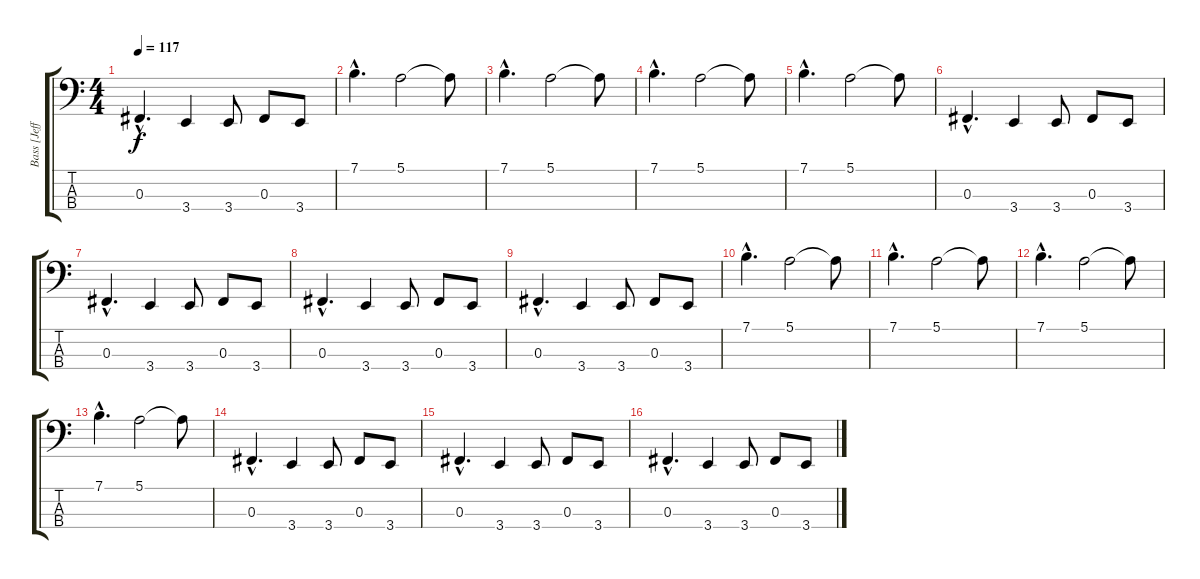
\track ("Bass [Jeff Caxide]" "Bass [Jeff") {instrument electricbasspick}
\staff {score tabs}
\tuning (E2 B1 Gb1 Db1) {hide}
\ts (4 4)
\tempo 117
\clef f4
\ks c
0.3{hac}.4{d dy f} 3.4.4 3.4.8 0.3.8 3.4.8 |
7.1{hac}.4{d volume 11 instrument synthstrings1} 5.1.2 5.1{t}.8 |
7.1{hac}.4{d} 5.1.2 5.1{t}.8 |
7.1{hac}.4{d} 5.1.2 5.1{t}.8 |
7.1{hac}.4{d} 5.1.2 5.1{t}.8 |
0.3{hac}.4{d volume 14 instrument electricbasspick} 3.4.4 3.4.8 0.3.8 3.4.8 |
0.3{hac}.4{d} 3.4.4 3.4.8 0.3.8 3.4.8 |
0.3{hac}.4{d} 3.4.4 3.4.8 0.3.8 3.4.8 |
0.3{hac}.4{d} 3.4.4 3.4.8 0.3.8 3.4.8 |
7.1{hac}.4{d volume 11 instrument synthstrings1} 5.1.2 5.1{t}.8 |
7.1{hac}.4{d} 5.1.2 5.1{t}.8 |
7.1{hac}.4{d} 5.1.2 5.1{t}.8 |
7.1{hac}.4{d} 5.1.2 5.1{t}.8 |
0.3{hac}.4{d volume 14 instrument electricbasspick} 3.4.4 3.4.8 0.3.8 3.4.8 |
0.3{hac}.4{d} 3.4.4 3.4.8 0.3.8 3.4.8 |
0.3{hac}.4{d} 3.4.4 3.4.8 0.3.8 3.4.8
